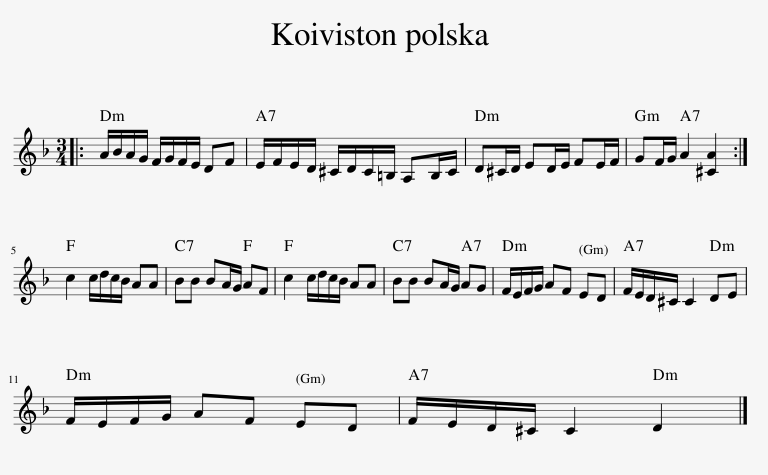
X:1
L:1/8
M:3/4
I:linebreak $
K:Dmin
V:1 treble
V:1
|: A/B/A/G/ F/G/F/E/ DF | E/F/E/D/ ^C/D/C/=B,/ A,B,/C/ | D^C/D/ ED/E/ FE/F/ | GF/G/ A2 [^CA]2 :|$ c2 c/d/c/B/ AA | %5
 BB BA/G/ AF | c2 c/d/c/B/ AA | BB BA/G/ AG | F/E/F/G/ AF ED | F/E/D/^C/ C2 DE |$ %10
 F/E/F/G/ AF ED | F/E/D/^C/ C2 D2 |] %12
